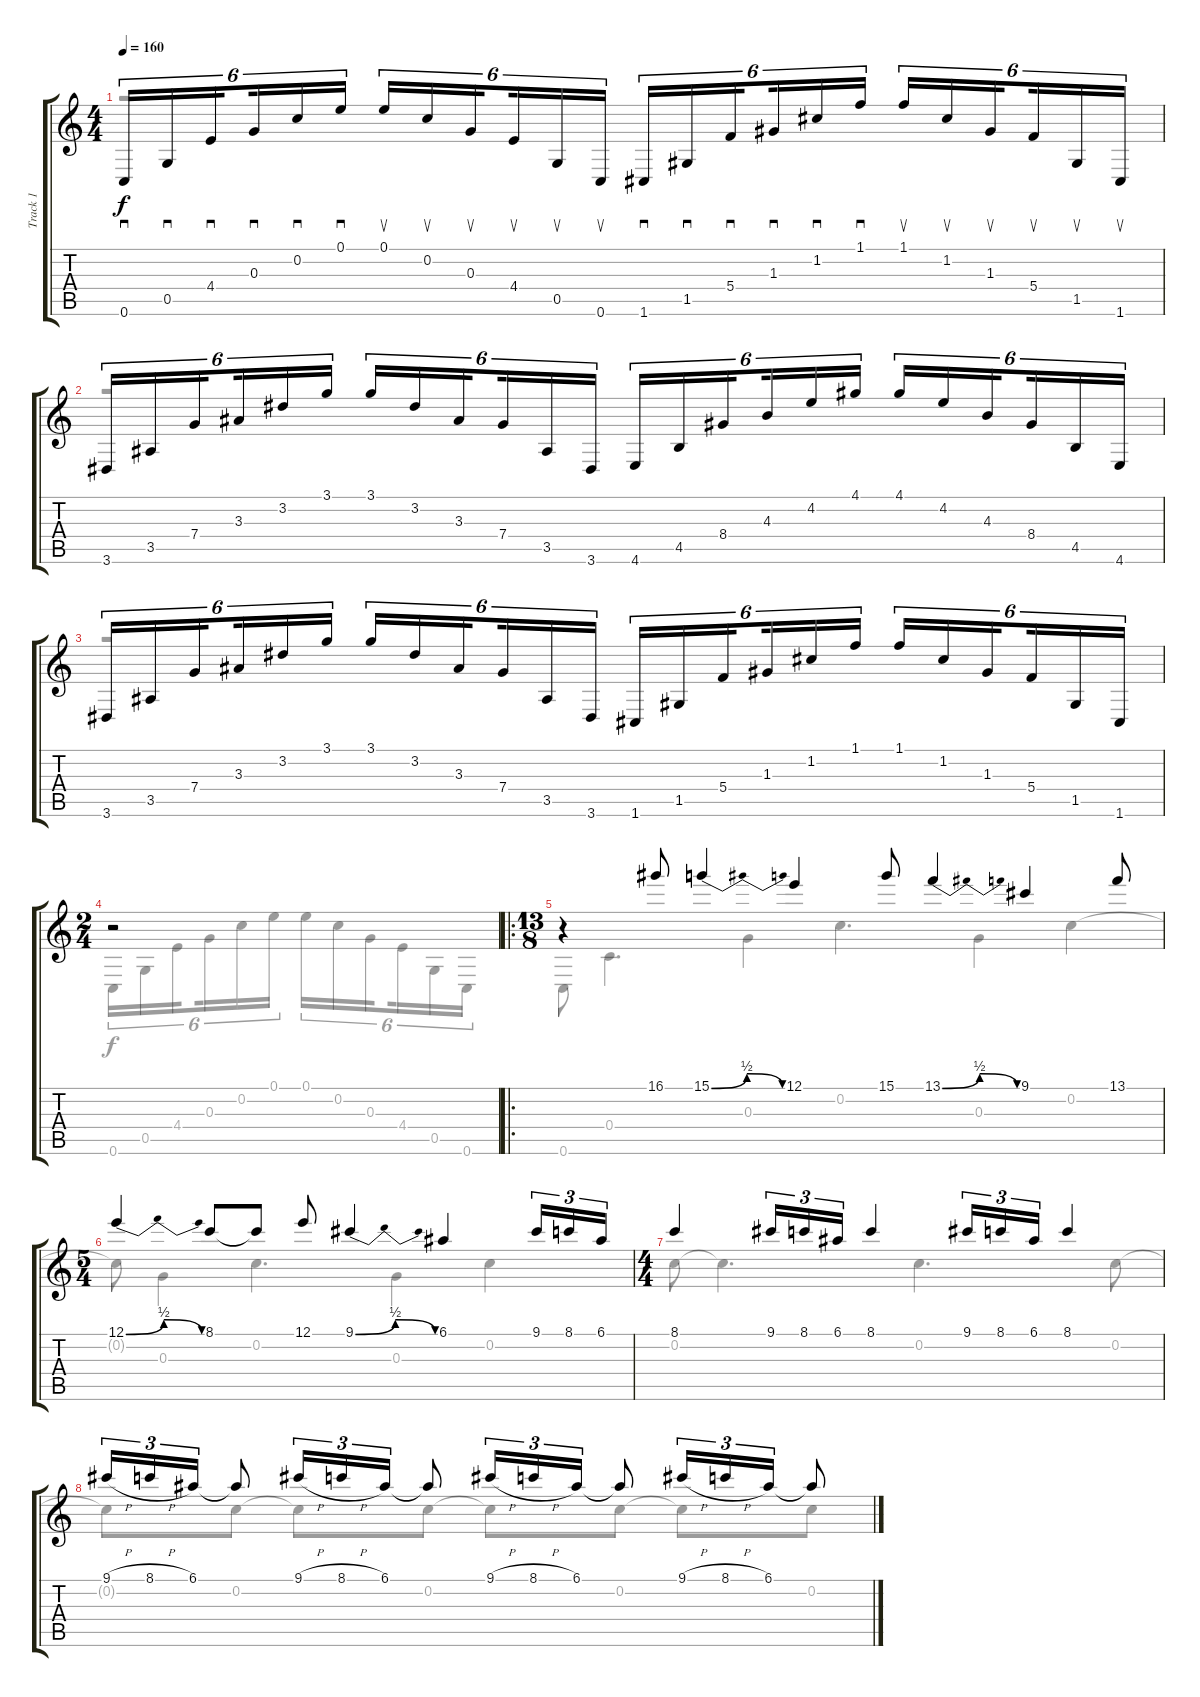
\track ("Track 1" "Track 1") {instrument acousticguitarsteel}
\staff {score tabs}
\tuning (E4 C4 G3 C3 G2 C2) {hide}
\voice
\ts (4 4)
\tempo 160
\clef g2
\ks c
0.6.16{sd tu (6 4) dy f} 0.5.16{sd tu (6 4)} 4.4.16{sd tu (6 4) beam splitsecondary} 0.3.16{sd tu (6 4)} 0.2.16{sd tu (6 4)} 0.1.16{sd tu (6 4)} 0.1.16{su tu (6 4)} 0.2.16{su tu (6 4)} 0.3.16{su tu (6 4) beam splitsecondary} 4.4.16{su tu (6 4)} 0.5.16{su tu (6 4)} 0.6.16{su tu (6 4)} 1.6.16{sd tu (6 4)} 1.5.16{sd tu (6 4)} 5.4.16{sd tu (6 4) beam splitsecondary} 1.3.16{sd tu (6 4)} 1.2.16{sd tu (6 4)} 1.1.16{sd tu (6 4)} 1.1.16{su tu (6 4)} 1.2.16{su tu (6 4)} 1.3.16{su tu (6 4) beam splitsecondary} 5.4.16{su tu (6 4)} 1.5.16{su tu (6 4)} 1.6.16{su tu (6 4)} |
3.6.16{tu (6 4)} 3.5.16{tu (6 4)} 7.4.16{tu (6 4) beam splitsecondary} 3.3.16{tu (6 4)} 3.2.16{tu (6 4)} 3.1.16{tu (6 4)} 3.1.16{tu (6 4)} 3.2.16{tu (6 4)} 3.3.16{tu (6 4) beam splitsecondary} 7.4.16{tu (6 4)} 3.5.16{tu (6 4)} 3.6.16{tu (6 4)} 4.6.16{tu (6 4)} 4.5.16{tu (6 4)} 8.4.16{tu (6 4) beam splitsecondary} 4.3.16{tu (6 4)} 4.2.16{tu (6 4)} 4.1.16{tu (6 4)} 4.1.16{tu (6 4)} 4.2.16{tu (6 4)} 4.3.16{tu (6 4) beam splitsecondary} 8.4.16{tu (6 4)} 4.5.16{tu (6 4)} 4.6.16{tu (6 4)} |
3.6.16{tu (6 4)} 3.5.16{tu (6 4)} 7.4.16{tu (6 4) beam splitsecondary} 3.3.16{tu (6 4)} 3.2.16{tu (6 4)} 3.1.16{tu (6 4)} 3.1.16{tu (6 4)} 3.2.16{tu (6 4)} 3.3.16{tu (6 4) beam splitsecondary} 7.4.16{tu (6 4)} 3.5.16{tu (6 4)} 3.6.16{tu (6 4)} 1.6.16{tu (6 4)} 1.5.16{tu (6 4)} 5.4.16{tu (6 4) beam splitsecondary} 1.3.16{tu (6 4)} 1.2.16{tu (6 4)} 1.1.16{tu (6 4)} 1.1.16{tu (6 4)} 1.2.16{tu (6 4)} 1.3.16{tu (6 4) beam splitsecondary} 5.4.16{tu (6 4)} 1.5.16{tu (6 4)} 1.6.16{tu (6 4)} |
\ts (2 4)
r.2 |
\ro
\ts (13 8)
r.4 16.1.8 15.1{be (bendrelease 0 0 30 2 30 2 60 0)}.4 12.1.4 15.1.8 13.1{be (bendrelease 0 0 30 2 30 2 60 0)}.4 9.1.4 13.1.8 |
\ts (5 4)
12.1{be (bendrelease 0 0 30 2 30 2 60 0)}.4 8.1.8 8.1{t}.8 12.1.8 9.1{be (bendrelease 0 0 30 2 30 2 60 0)}.4 6.1.4 9.1.16{tu (3 2)} 8.1.16{tu (3 2)} 6.1.16{tu (3 2)} |
\ts (4 4)
8.1.4 9.1.16{tu (3 2)} 8.1.16{tu (3 2)} 6.1.16{tu (3 2)} 8.1.4 9.1.16{tu (3 2)} 8.1.16{tu (3 2)} 6.1.16{tu (3 2)} 8.1.4 |
9.1{h}.16{tu (3 2)} 8.1{h}.16{tu (3 2)} 6.1.16{tu (3 2)} 6.1{t}.8 9.1{h}.16{tu (3 2)} 8.1{h}.16{tu (3 2)} 6.1.16{tu (3 2)} 6.1{t}.8 9.1{h}.16{tu (3 2)} 8.1{h}.16{tu (3 2)} 6.1.16{tu (3 2)} 6.1{t}.8 9.1{h}.16{tu (3 2)} 8.1{h}.16{tu (3 2)} 6.1.16{tu (3 2)} 6.1{t}.8
\voice
\clef g2
\ottava regular
\simile none
\ks c
r.1{dy f} |
r.1 |
r.1 |
0.6.16{tu (6 4)} 0.5.16{tu (6 4)} 4.4.16{tu (6 4) beam splitsecondary} 0.3.16{tu (6 4)} 0.2.16{tu (6 4)} 0.1.16{tu (6 4)} 0.1.16{tu (6 4)} 0.2.16{tu (6 4)} 0.3.16{tu (6 4) beam splitsecondary} 4.4.16{tu (6 4)} 0.5.16{tu (6 4)} 0.6.16{tu (6 4)} |
0.6.8 0.4.4{d} 0.3.4 0.2.4{d} 0.3.4 0.2.4 |
0.2{t}.8 0.3.4 0.2.4{d} 0.3.4 0.2.4 |
0.2.8 0.2{t}.4{d} 0.2.4{d} 0.2.8 |
0.2{t}.8 0.2.8 0.2{t}.8 0.2.8 0.2{t}.8 0.2.8 0.2{t}.8 0.2.8
